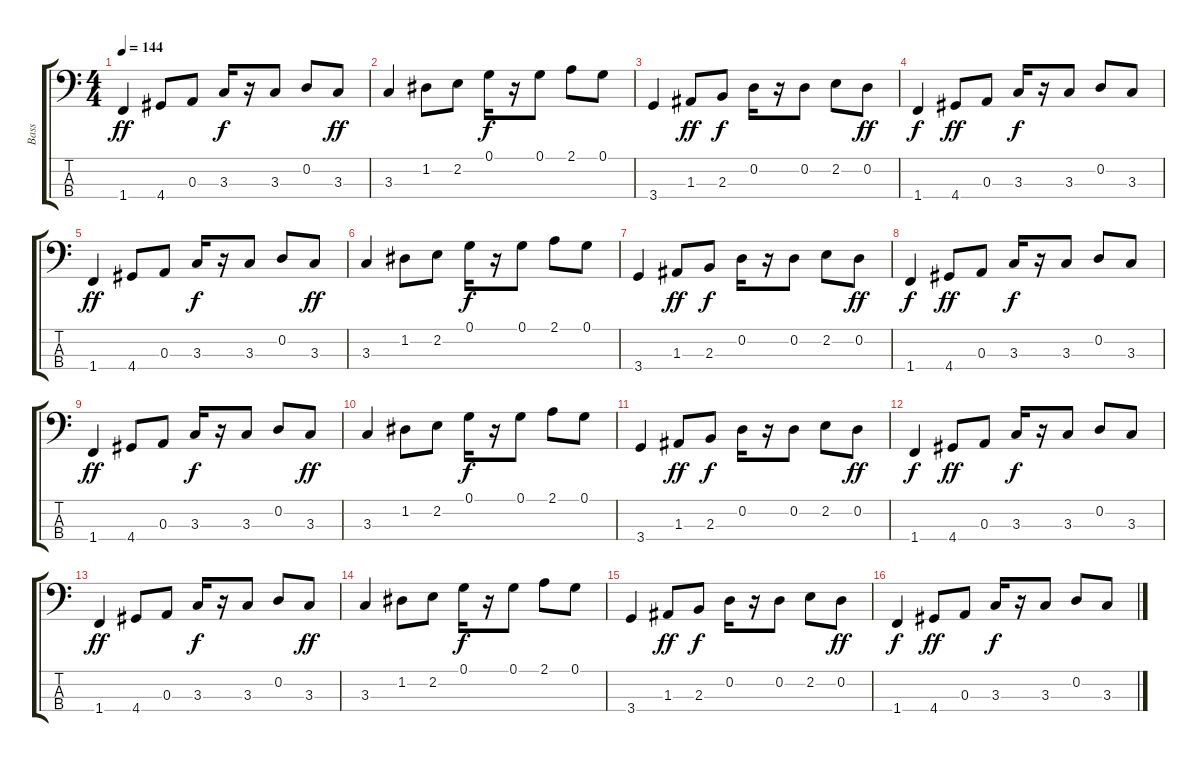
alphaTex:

\track ("Bass" "Bass") {instrument electricbassfinger}
\staff {score tabs}
\tuning (G2 D2 A1 E1) {hide}
\ts (4 4)
\tempo 144
\clef f4
\ks c
1.4.4{dy ff} 4.4.8 0.3.8 3.3.16{dy f} r.16 3.3.8 0.2.8 3.3.8{dy ff} |
3.3.4 1.2.8 2.2.8 0.1.16{dy f} r.16 0.1.8 2.1.8 0.1.8 |
3.4.4 1.3.8{dy ff} 2.3.8{dy f} 0.2.16 r.16 0.2.8 2.2.8 0.2.8{dy ff} |
1.4.4{dy f} 4.4.8{dy ff} 0.3.8 3.3.16{dy f} r.16 3.3.8 0.2.8 3.3.8 |
1.4.4{dy ff} 4.4.8 0.3.8 3.3.16{dy f} r.16 3.3.8 0.2.8 3.3.8{dy ff} |
3.3.4 1.2.8 2.2.8 0.1.16{dy f} r.16 0.1.8 2.1.8 0.1.8 |
3.4.4 1.3.8{dy ff} 2.3.8{dy f} 0.2.16 r.16 0.2.8 2.2.8 0.2.8{dy ff} |
1.4.4{dy f} 4.4.8{dy ff} 0.3.8 3.3.16{dy f} r.16 3.3.8 0.2.8 3.3.8 |
1.4.4{dy ff} 4.4.8 0.3.8 3.3.16{dy f} r.16 3.3.8 0.2.8 3.3.8{dy ff} |
3.3.4 1.2.8 2.2.8 0.1.16{dy f} r.16 0.1.8 2.1.8 0.1.8 |
3.4.4 1.3.8{dy ff} 2.3.8{dy f} 0.2.16 r.16 0.2.8 2.2.8 0.2.8{dy ff} |
1.4.4{dy f} 4.4.8{dy ff} 0.3.8 3.3.16{dy f} r.16 3.3.8 0.2.8 3.3.8 |
1.4.4{dy ff} 4.4.8 0.3.8 3.3.16{dy f} r.16 3.3.8 0.2.8 3.3.8{dy ff} |
3.3.4 1.2.8 2.2.8 0.1.16{dy f} r.16 0.1.8 2.1.8 0.1.8 |
3.4.4 1.3.8{dy ff} 2.3.8{dy f} 0.2.16 r.16 0.2.8 2.2.8 0.2.8{dy ff} |
1.4.4{dy f} 4.4.8{dy ff} 0.3.8 3.3.16{dy f} r.16 3.3.8 0.2.8 3.3.8
